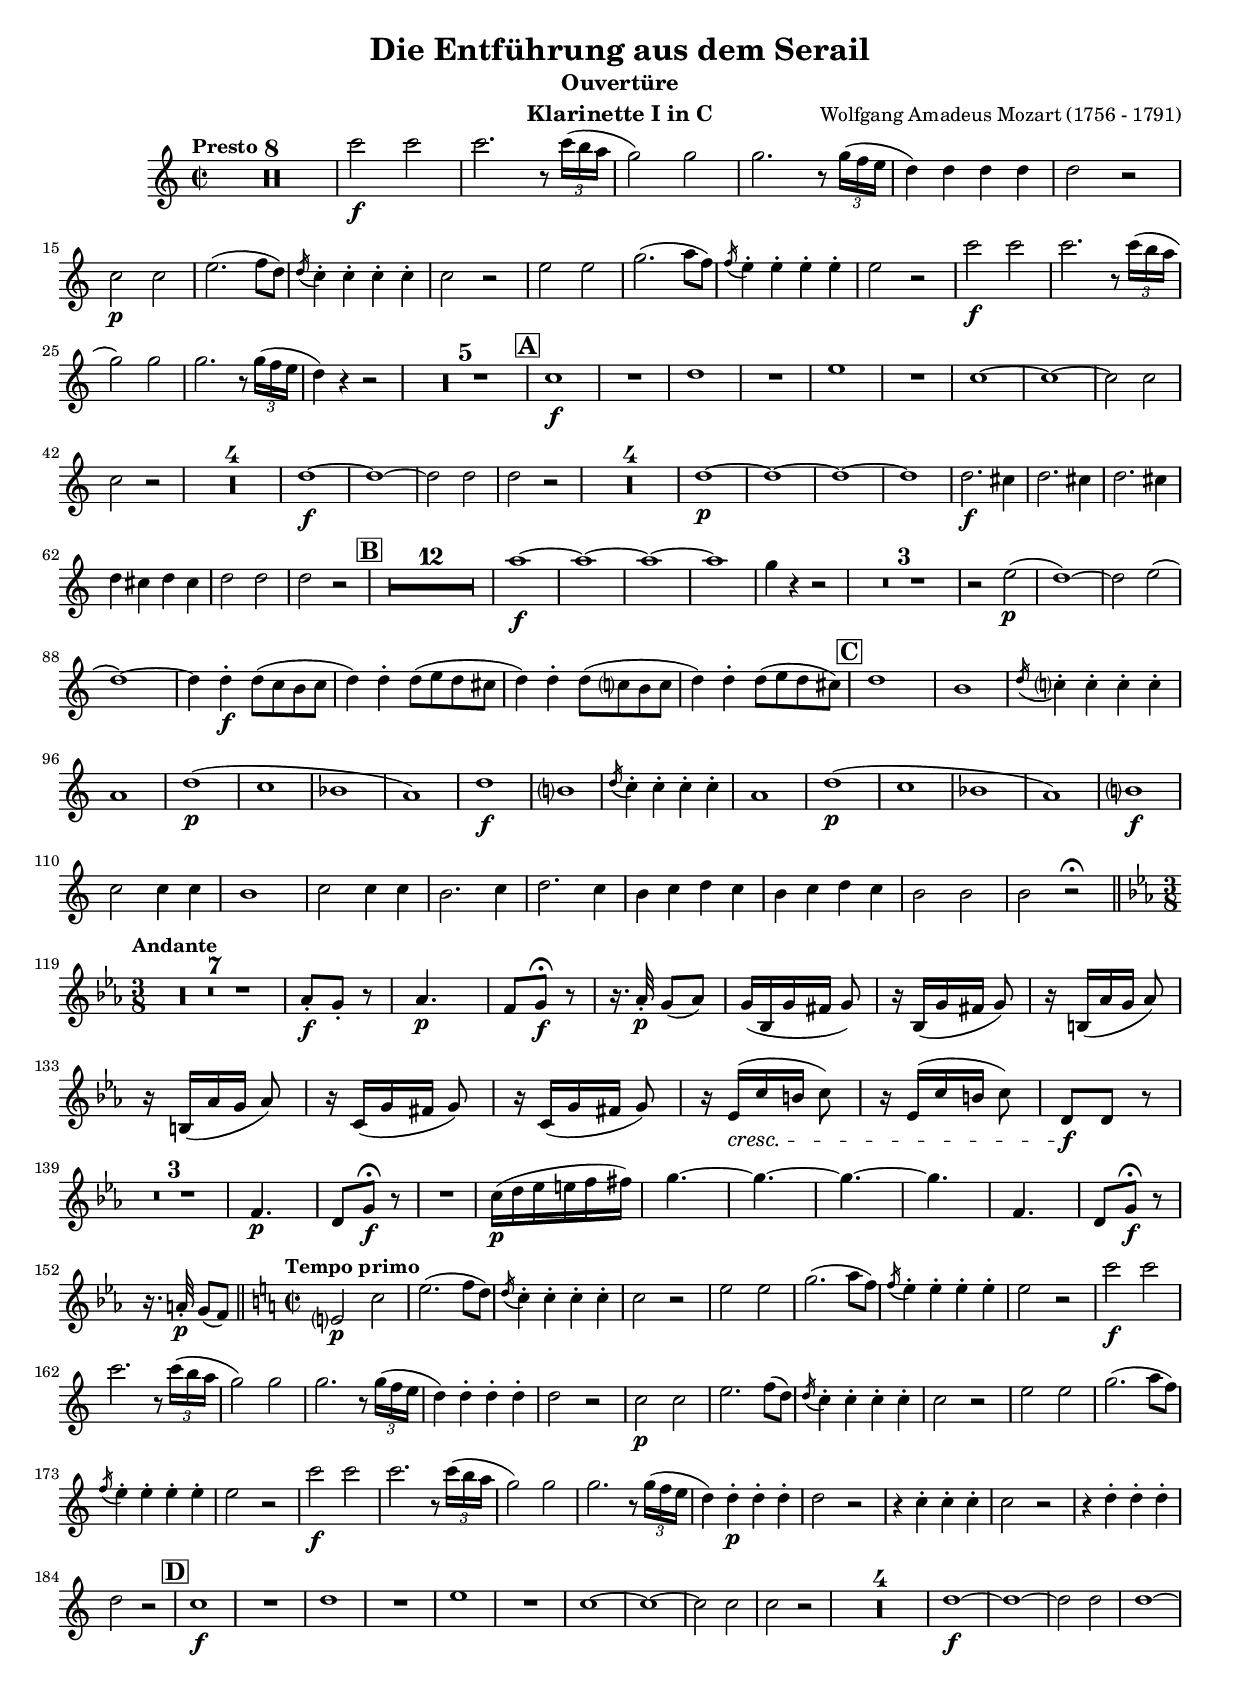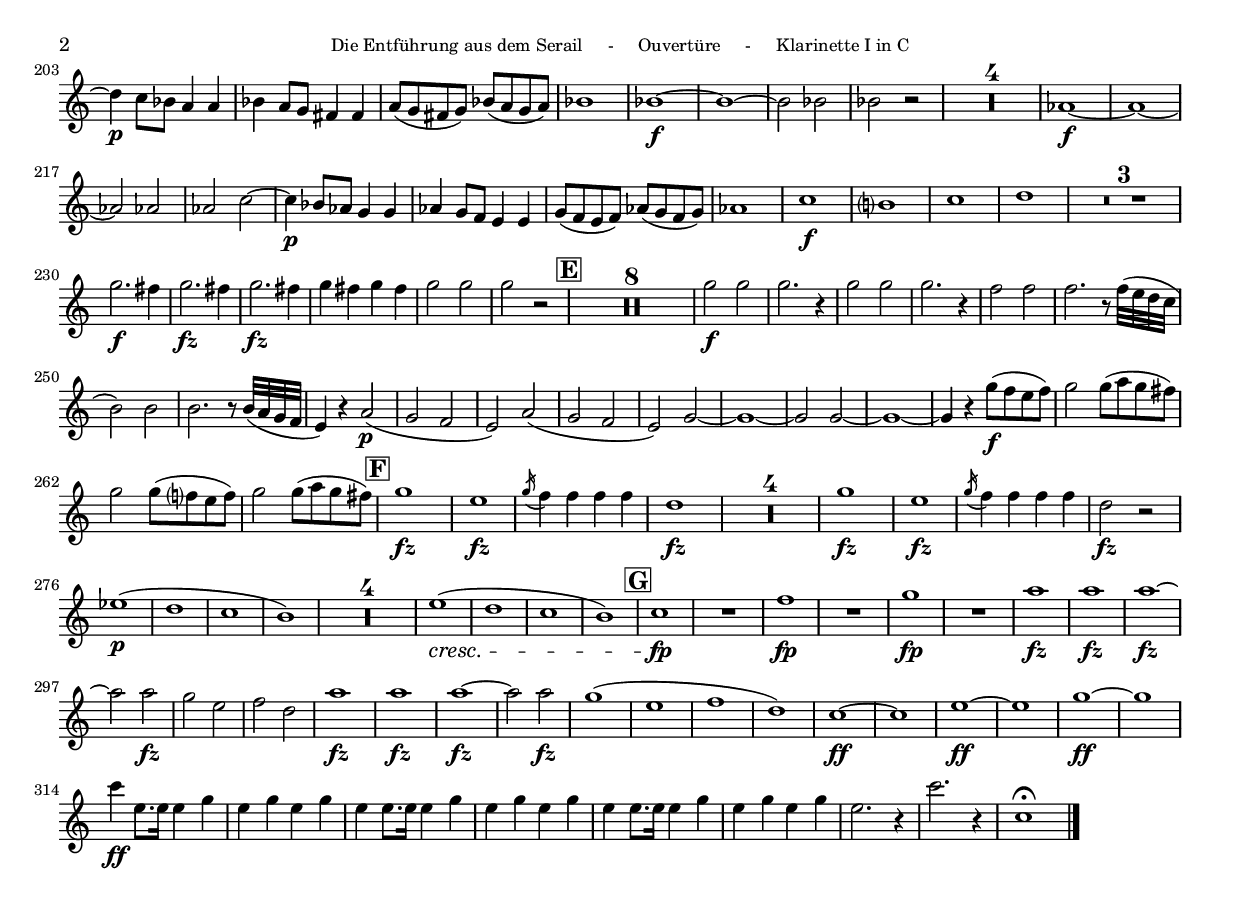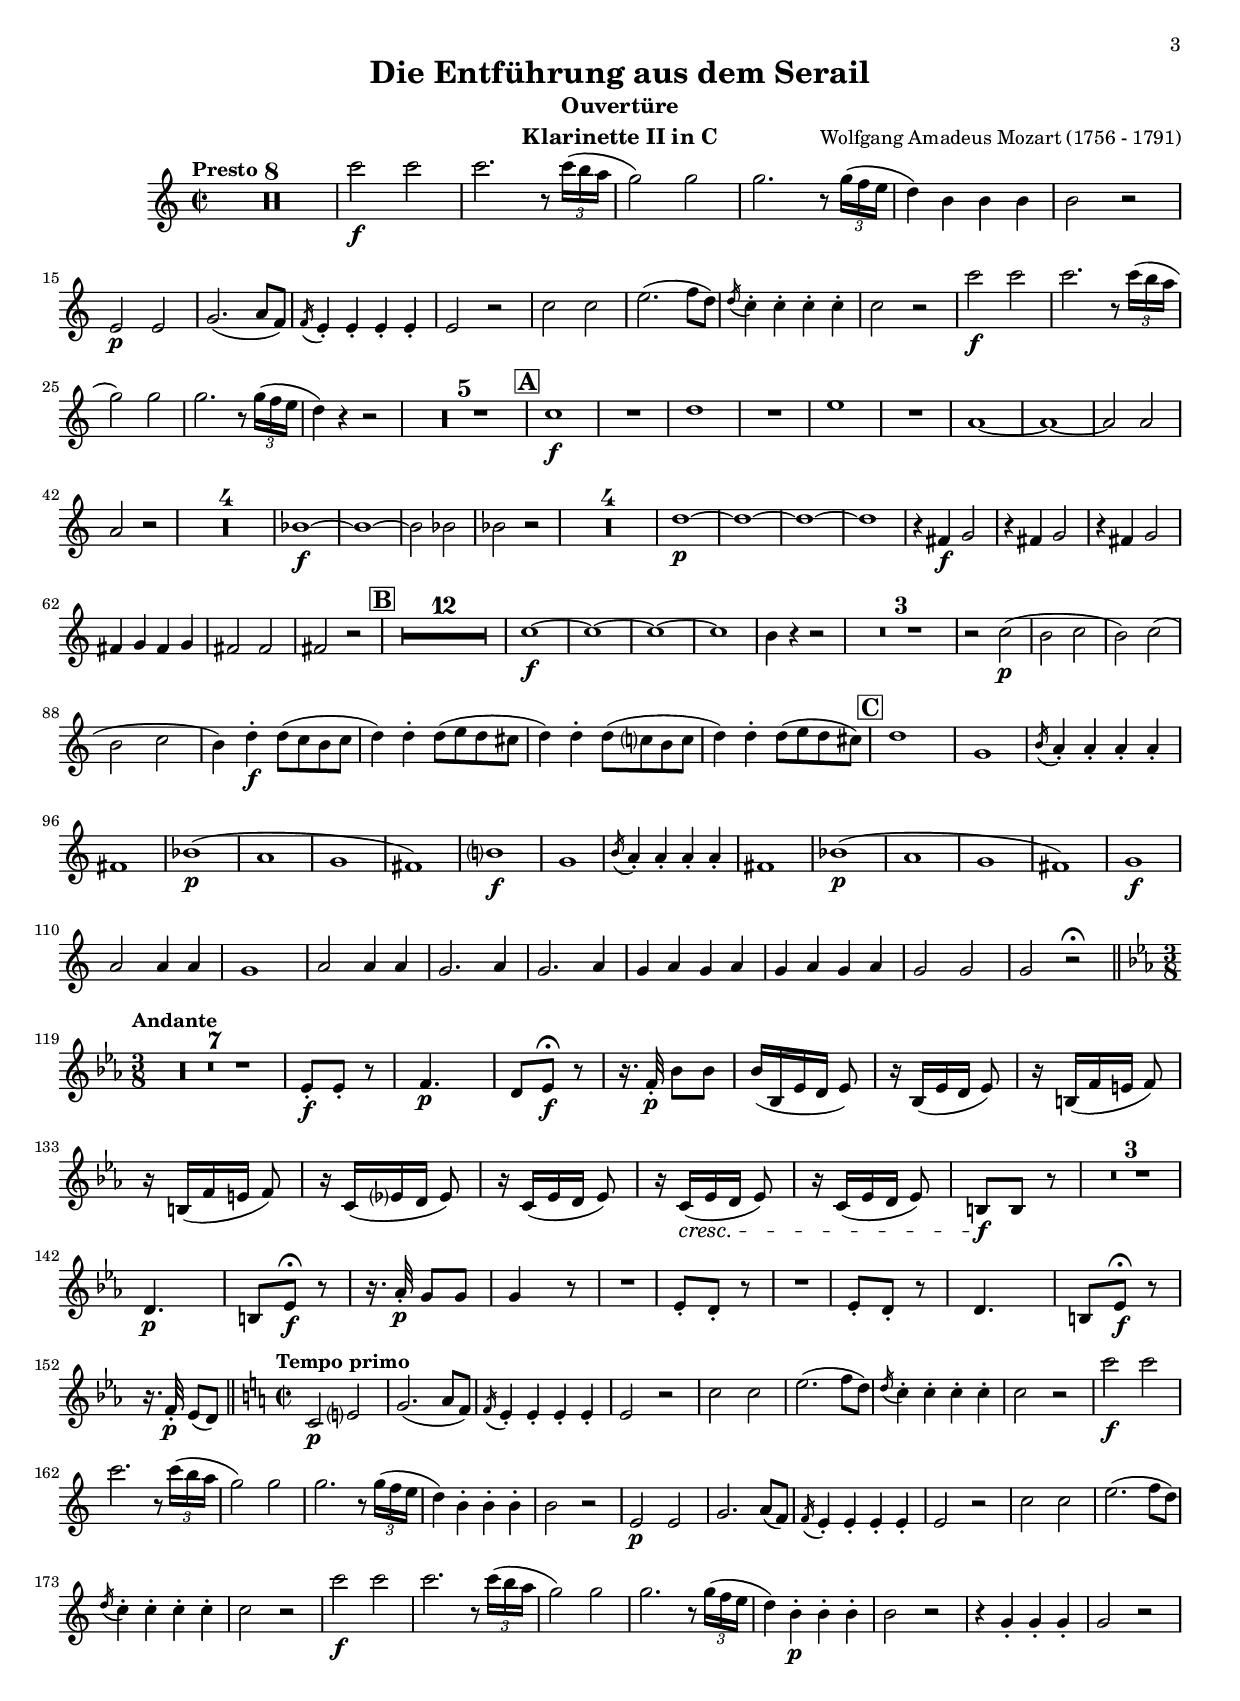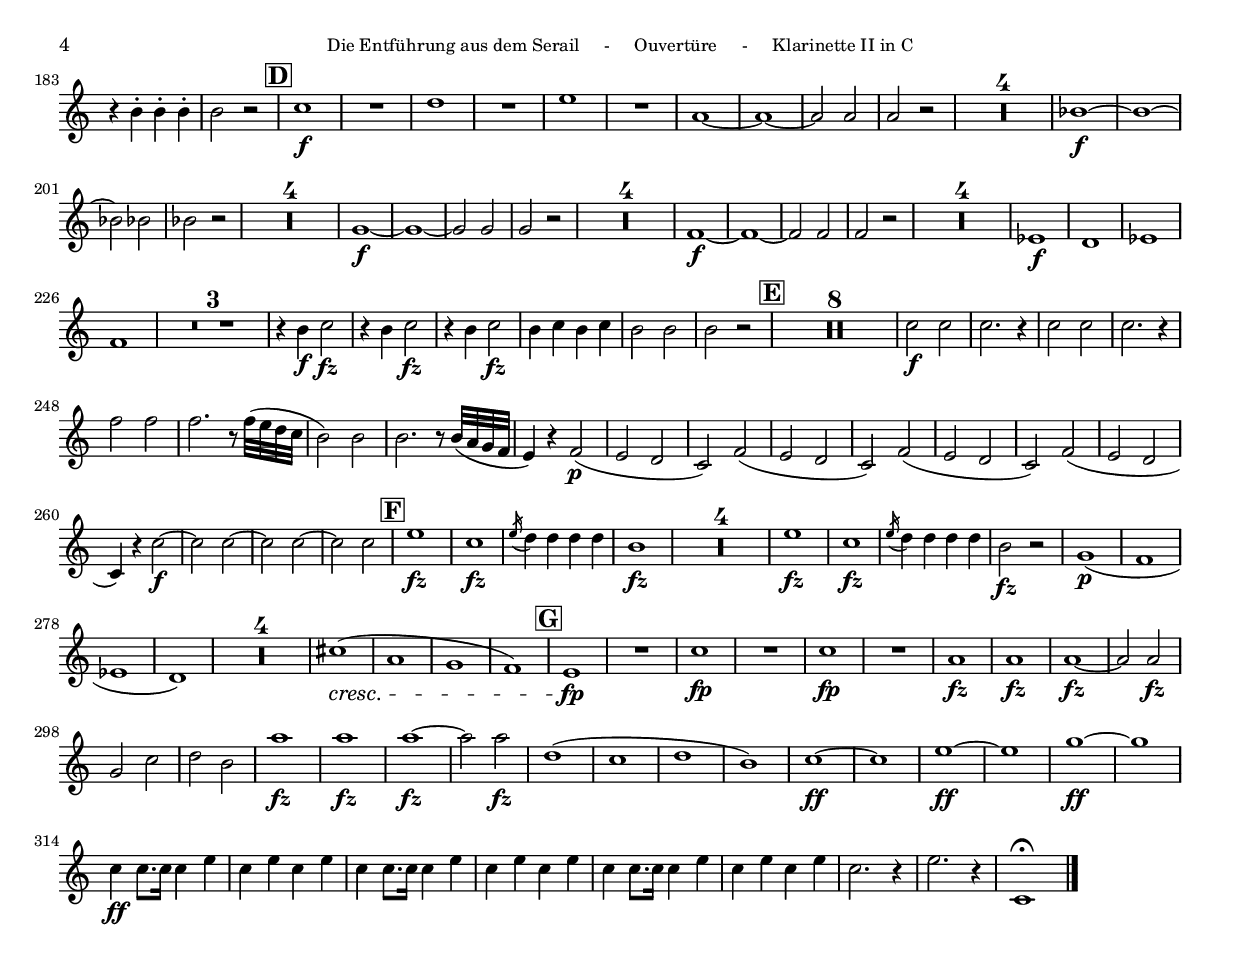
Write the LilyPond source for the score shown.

\version "2.18.2"
\language "deutsch"

\paper {
    top-margin = 10\mm
    bottom-margin = 10\mm
    left-margin = 10\mm
    right-margin = 10\mm
    ragged-last = ##t
}
  
\header{
  title = "Die Entführung aus dem Serail"
  subtitle = "Ouvertüre"
  composer = "Wolfgang Amadeus Mozart (1756 - 1791)"
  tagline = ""
}

% Adapt this for automatic line-breaks
% mBreak = {}
mBreak = { \break }
#(set-global-staff-size 17)

% Useful snippets
pDolce = \markup { \dynamic p \italic \bold "dolce" }
pesante = _\markup {\italic {"pesante"} }
pocoRit = ^\markup {\italic {"poco rit."} }
moltoRit = ^\markup {\italic {"molto rit."} }
pocoAnimato = ^\markup {\italic {"poco animato"} }
pocoAPocoPiuAnimato = ^\markup {\italic {"poco a poco più animato"} }
lunga = _\markup {\italic {"lunga"} }
string = ^\markup {\italic {"string."} }
legato = _\markup {\italic {"legato"} }
solo = ^\markup { "Solo" }
sic = ^\markup { \tiny { "sic!" } }

% Adapted from LSR http://lsr.di.unimi.it/LSR/Snippet?id=431
% Force a bar number to appear at the location of the next symbol
% Usage: \forceBarNumber a8 ...
forceBarNumber =
#(define-music-function (parser location music) (ly:music?)
    #{
      \override Score.BarNumber.break-visibility = ##(#f #t #t)
      $music
      \revert Score.BarNumber.break-visibility
    #})


% Adapted from http://lsr.di.unimi.it/LSR/Snippet?id=655
% Make title, subtitle, instrument appear on pages other than the first
#(define (part-not-first-page layout props arg)
   (if (not (= (chain-assoc-get 'page:page-number props -1)
               (ly:output-def-lookup layout 'first-page-number)))
       (interpret-markup layout props arg)
       empty-stencil))

\paper {
  oddHeaderMarkup = \markup
  \fill-line {
    " "
    \on-the-fly #part-not-first-page \fontsize #-1.0 \concat {
      \fromproperty #'header:title
      "     -     "
      \fromproperty #'header:subtitle
      "     -     "
      \fromproperty #'header:instrument
    }
    \on-the-fly #print-page-number-check-first \fromproperty #'page:page-number-string
  }
  evenHeaderMarkup = \markup
  \fill-line {
    \on-the-fly #print-page-number-check-first \fromproperty #'page:page-number-string
    \on-the-fly #part-not-first-page \fontsize #-1.0 \concat {
      \fromproperty #'header:title
      "     -     "
      \fromproperty #'header:subtitle
      "     -     "
      \fromproperty #'header:instrument
    }
    " "
  }
}

% ---------------------------------------------------------

clarinet_I_in_C_Music = {
  \relative c' {
    \transposition c
    \key c \major
    \defaultTimeSignature
    \time 2/2
    \tempo "Presto"

    % cl1 page 1 line 1
    \barNumberCheck #1
    R1*8 |
    c''2\f c |
    c2. r8 \tuplet 3/2 { c16( h a } |
    g2) g |
    g2. r8 \tuplet 3/2 { g16( f e } |
    d4) d d d |
    d2 r2 |
    \mBreak
    
    % cl1 page 1 line 2
    \barNumberCheck #15
    c2\p c |
    e2.( f8 d) |
    \acciaccatura { d16 } c4-. c-. c-. c-. |
    c2 r2 |
    e2 e |
    g2.( a8 f) |
    \acciaccatura { f16 } e4-. e-. e-. e-. |
    e2 r2 |
    c'2\f c |
    c2. r8 \tuplet 3/2 { c16( h a } |
    \mBreak
    
    % cl1 page 1 line 3
    \barNumberCheck #25
    g2) g |
    g2. r8 \tuplet 3/2 { g16( f e } |
    d4) r4 r2 |
    R1*5 |
    \mark #1
    c1\f |
    R1 |
    d1 |
    R1 |
    e1 |
    R1 |
    c1~ |
    c1~ |
    c2 c |
    \mBreak
    
    % cl1 page 1 line 4
    \barNumberCheck #42
    c2 r2 |
    R1*4 |
    d1\f~ |
    d1~ |
    d2 d |
    d2 r2 |
    R1*4 |
    d1\p~ |
    d1~ |
    d1~ |
    d1 |
    d2.\f cis4 |
    d2. cis4 |
    d2. cis4 |
    \mBreak
    
    % cl1 page 1 line 5
    \barNumberCheck #62
    d4 cis d cis |
    d2 d |
    d2 r2 |
    \mark #2
    R1*12
    a'1\f~ |
    a1~ |
    a1~ |
    a1 |
    g4 r4 r2 |
    R1*3 |
    r2 e2\p( |
    d1)~ |
    d2 e( |
    \mBreak
    
    % cl1 page 1 line 6
    \barNumberCheck #88
    d1)~ |
    d4 d-.\f d8( c h c |
    d4) d-. d8( e d cis |
    d4) d-. d8( c h c |
    d4) d-. d8( e d cis) |
    \mark #3
    d1 |
    h1 |
    \acciaccatura { d16 } c?4-. c-. c-. c-. |
    \mBreak
    
    % cl1 page 1 line 7
    \barNumberCheck #96
    a1 |
    d1\p( |
    c1 |
    b1 |
    a1) |
    d1\f |
    h?1 |
    \acciaccatura { d16 } c4-. c-. c-. c-. |
    a1 |
    d1\p( |
    c1 |
    b1 |
    a1) |
    h?1\f |
    \mBreak
    
    % cl1 page 1 line 8
    \barNumberCheck #110
    c2 c4 c |
    h1 |
    c2 c4 c |
    h2. c4 |
    d2. c4 |
    h4 c d c |
    h4 c d c |
    h2 h |
    h2 r2\fermata
    \bar "||"
    \mBreak

    % cl1 page 1 line 9
    \barNumberCheck #119
    \key es \major
    \time 3/8
    \tempo "Andante"
    R4.*7 |
    as8-.\f g-. r |
    as4.\p |
    f8 g\f\fermata r |
    r16. as32-.\p\noBeam g8( as) |
    g16( b, g' fis g8\noBeam) |
    r16 b,( g' fis g8\noBeam) |
    r16 h,( as' g as8\noBeam) |
    \mBreak
    
    % cl1 page 1 line 10
    \barNumberCheck #133
    r16 h,( as' g as8\noBeam) |
    r16 c,( g' fis g8\noBeam) |
    r16 c,( g' fis g8\noBeam) |
    r16 es(\cresc c' h c8\noBeam) |
    r16 es,( c' h c8\noBeam) |
    d,8\f d r |
    \mBreak
    
    % cl1 page 1 line 11
    \barNumberCheck #139
    R4.*3 |
    f4.\p |
    d8 g8\f\fermata r |
    R4. |
    c16(\p d es e f fis) |
    g4.~ |
    g4.~ |
    g4.~ |
    g4. |
    f,4. |
    d8 g8\f\fermata r |
    \mBreak
  
    % cl1 page 2 line 1
    \barNumberCheck #152
    r16. a32-.\p\noBeam g8( f) |
    \bar "||"
    \key c \major
    \time 2/2
    \tempo "Tempo primo"
    e?2\p c'2 |
    e2.( f8 d) |
    \acciaccatura { d16 } c4-. c-. c-. c-. |
    c2 r2 |
    e2 e |
    g2.( a8 f) |
    \acciaccatura { f16 } e4-. e-. e-. e-. |
    e2 r2 |
    c'2\f c |
    \mBreak
    
    % cl1 page 2 line 2
    \barNumberCheck #162
    c2. r8 \tuplet 3/2 { c16( h a } |
    g2) g |
    g2. r8 \tuplet 3/2 { g16( f e } |
    d4) d-. d-. d-. |
    d2 r2 |
    c2\p c |
    e2. f8( d) |
    \acciaccatura { d16 } c4-. c-. c-. c-. |
    c2 r2 |
    e2 e |
    g2.( a8 f) |
    \mBreak
    
    % cl1 page 2 line 3
    \barNumberCheck #173
    \acciaccatura { f16 } e4-. e-. e-. e-. |
    e2 r2 |
    c'2\f c |
    c2. r8 \tuplet 3/2 { c16( h a } |
    g2) g |
    g2. r8 \tuplet 3/2 { g16( f e } |
    d4) d-.\p d-. d-. |
    d2 r2 |
    r4 c-. c-. c-. |
    c2 r2 |
    r4 d-. d-. d-. ||
    \mBreak
    
    % cl1 page 2 line 4
    \barNumberCheck #184
    d2 r2 |
    \mark #4
    c1\f
    R1 |
    d1 |
    R1 |
    e1 |
    R1 |
    c1~ |
    c1~ |
    c2 c |
    c2 r2 |
    R1*4 |
    d1\f~ |
    d1~ |
    d2 d |
    d1~ |
    \mBreak
    
    % cl1 page 2 line 5
    \barNumberCheck #203
    d4\p c8 b a4 a |
    b4 a8 g fis4 fis |
    a8( g fis g) b( a g a) |
    b1 |
    b1\f~ |
    b1~ |
    b2 b |
    b2 r |
    R1*4 |
    as1\f~ |
    as1~ |
    \mBreak
    
    % cl1 page 2 line 6
    \barNumberCheck #217
    as2 as |
    as2 c~ |
    c4\p b8 as g4 g |
    as4 g8 f e4 e |
    g8( f e f) as( g f g) |
    as1 |
    c1\f |
    h?1 |
    c1 |
    d1 |
    R1*3 |
    \mBreak
    
    % cl1 page 2 line 7
    \barNumberCheck #230
    g2.\f fis4 |
    g2.\fz fis4 |
    g2.\fz fis4 |
    g4 fis g fis |
    g2 g |
    g2 r |
    \mark #5
    R1*8 |
    g2\f g |
    g2. r4 |
    g2 g |
    g2. r4 |
    f2 f |
    f2. r8 f32( e d c |
    \mBreak
    
    % cl1 page 2 line 8
    \barNumberCheck #250
    h2) h |
    h2. r8 h32( a g f |
    e4) r a2\p( |
    g2 f |
    e2) a( |
    g2 f |
    e2) g~ |
    g1~ |
    g2 g~ |
    g1~ |
    g4 r g'8\f( f e f) |
    g2 g8( a g fis) |
    \mBreak
    
    % cl1 page 2 line 9
    \barNumberCheck #262
    g2 g8( f e f) |
    g2 g8( a g fis) |
    \mark #6
    g1\fz |
    e1\fz |
    \acciaccatura { g16 } f4 f f f |
    d1\fz |
    R1*4 |
    g1\fz |
    e1\fz |
    \acciaccatura { g16 } f4 f f f |
    d2\fz r |
    \mBreak
    
    % cl1 page 2 line 10
    \barNumberCheck #276
    es1\p( |
    d1 |
    c1 |
    h1) |
    R1*4 |
    e1\cresc( |
    d1 |
    c1 |
    h1) |
    \mark #7
    c1\fp |
    R1 |
    f1\fp |
    R1 |
    g1\fp |
    R1 |
    a1\fz |
    a1\fz |
    a1\fz~ |
    \mBreak
    
    % cl1 page 2 line 11
    \barNumberCheck #297
    a2 a\fz |
    g2 e |
    f2 d |
    a'1\fz |
    a1\fz |
    a1\fz~ |
    a2 a\fz |
    g1( |
    e1 |
    f1 |
    d1) |
    c1\ff~ |
    c1 |
    e1\ff~ |
    e1 |
    g1\ff~ |
    g1 |
    \mBreak
    
    % cl1 page 2 line 12
    \barNumberCheck #314
    c4\ff e,8. e16 e4 g |
    e4 g e g |
    e4 e8. e16 e4 g |
    e4 g e g |
    e4 e8. e16 e4 g |
    e4 g e g |
    e2. r4 |
    c'2. r4 |
    c,1\fermata
    \bar "|."
    \mBreak
    
  }
}


clarinet_II_in_C_Music = {
  \relative c' {
    \transposition c
    \key c \major
    \defaultTimeSignature
    \time 2/2
    \tempo "Presto"

    % cl2 page 1 line 1
    \barNumberCheck #1
    R1*8 |
    c''2\f c |
    c2. r8 \tuplet 3/2 { c16( h a } |
    g2) g |
    g2. r8 \tuplet 3/2 { g16( f e } |
    d4) h h h |
    h2 r2 |
    \mBreak
    
    % cl2 page 1 line 2
    \barNumberCheck #15
    e,2\p e |
    g2.( a8 f) |
    \acciaccatura { f16 } e4-. e-. e-. e-. |
    e2 r2 |
    c'2 c |
    e2.( f8 d) |
    \acciaccatura { d16 } c4-. c-. c-. c-. |
    c2 r2 |
    c'2\f c |
    c2. r8 \tuplet 3/2 { c16( h a } |
    \mBreak
    
    % cl2 page 1 line 3
    \barNumberCheck #25
    g2) g |
    g2. r8 \tuplet 3/2 { g16( f e } |
    d4) r4 r2 |
    R1*5 |
    \mark #1
    c1\f |
    R1 |
    d1 |
    R1 |
    e1 |
    R1 |
    a,1~ |
    a1~ |
    a2 a |
    \mBreak
    
    % cl2 page 1 line 4
    \barNumberCheck #42
    a2 r2 |
    R1*4 |
    b1\f~ |
    b1~ |
    b2 b |
    b2 r2 |
    R1*4 |
    d1\p~ |
    d1~ |
    d1~ |
    d1 |
    r4 fis,\f g2 |
    r4 fis g2 |
    r4 fis g2 |
    \mBreak
    
    % cl2 page 1 line 5
    \barNumberCheck #62
    fis4 g fis g |
    fis2 fis |
    fis2 r2 |
    \mark #2
    R1*12
    c'1\f~ |
    c1~ |
    c1~ |
    c1 |
    h4 r4 r2 |
    R1*3 |
    r2 c2\p( |
    h2 c |
    h2) c( |
    \mBreak
    
    % cl2 page 1 line 6
    \barNumberCheck #88
    h2 c |
    h4) d-.\f d8( c h c |
    d4) d-. d8( e d cis |
    d4) d-. d8( c h c |
    d4) d-. d8( e d cis) |
    \mark #3
    d1 |
    g,1 |
    \acciaccatura { h16 } a4-. a-. a-. a-. |
    \mBreak
    
    % cl2 page 1 line 7
    \barNumberCheck #96
    fis1 |
    b1\p( |
    a1 |
    g1 |
    fis1) |
    h?1\f |
    g1 |
    \acciaccatura { h16 } a4-. a-. a-. a-. |
    fis1 |
    b1\p( |
    a1 |
    g1 |
    fis1) |
    g1\f |
    \mBreak
    
    % cl2 page 1 line 8
    \barNumberCheck #110
    a2 a4 a |
    g1 |
    a2 a4 a |
    g2. a4 |
    g2. a4 |
    g4 a g a |
    g4 a g a |
    g2 g |
    g2 r2\fermata
    \bar "||"
    \mBreak

    % cl2 page 1 line 9
    \barNumberCheck #119
    \key es \major
    \time 3/8
    \tempo "Andante"
    R4.*7 |
    es8-.\f es-. r |
    f4.\p |
    d8 es\f\fermata r |
    r16. f32-.\p\noBeam b8 b |
    b16( b, es d es8\noBeam) |
    r16 b( es d es8\noBeam) |
    r16 h( f' e f8\noBeam) |
    \mBreak
    
    % cl2 page 1 line 10
    \barNumberCheck #133
    r16 h,( f' e f8\noBeam) |
    r16 c( es d es8\noBeam) |
    r16 c( es d es8\noBeam) |
    r16 c(\cresc es d es8\noBeam) |
    r16 c( es d es8\noBeam) |
    h8\f h r |
    R4.*3 |
    \mBreak
    
    % cl2 page 1 line 11
    \barNumberCheck #142
    d4.\p |
    h8 es8\f\fermata r |
    r16. as32-.\p\noBeam g8 g |	% FIXME: Similar rhythm in various places above
    g4 r8 |
    R4. |
    es8-. d-. r |
    R4. |
    es8-. d-. r |
    d4. |
    h8 es8\f\fermata r |
    \mBreak
  
    % cl2 page 2 line 1
    \barNumberCheck #152
    r16. f32-.\p\noBeam es8( d) |
    \bar "||"
    \key c \major
    \time 2/2
    \tempo "Tempo primo"
    c2\p e?2 |
    g2.( a8 f) |
    \acciaccatura { f16 } e4-. e-. e-. e-. |
    e2 r2 |
    c'2 c |
    e2.( f8 d) |
    \acciaccatura { d16 } c4-. c-. c-. c-. |
    c2 r2 |
    c'2\f c |
    \mBreak
    
    % cl2 page 2 line 2
    \barNumberCheck #162
    c2. r8 \tuplet 3/2 { c16( h a } |
    g2) g |
    g2. r8 \tuplet 3/2 { g16( f e } |
    d4) h-. h-. h-. |
    h2 r2 |
    e,2\p e |
    g2. a8( f) |
    \acciaccatura { f16 } e4-. e-. e-. e-. |
    e2 r2 |
    c'2 c |
    e2.( f8 d) |
    \mBreak
    
    % cl2 page 2 line 3
    \barNumberCheck #173
    \acciaccatura { d16 } c4-. c-. c-. c-. |
    c2 r2 |
    c'2\f c |
    c2. r8 \tuplet 3/2 { c16( h a } |
    g2) g |
    g2. r8 \tuplet 3/2 { g16( f e } |
    d4) h-.\p h-. h-. |
    h2 r2 |
    r4 g-. g-. g-. |
    g2 r2 |
    \mBreak
    
    % cl2 page 2 line 4
    \barNumberCheck #183
    r4 h-. h-. h-. ||
    h2 r2 |
    \mark #4
    c1\f
    R1 |
    d1 |
    R1 |
    e1 |
    R1 |
    a,1~ |
    a1~ |
    a2 a |
    a2 r2 |
    R1*4 |
    b1\f~ |
    b1~ |
    \mBreak
    
    % cl2 page 2 line 5
    \barNumberCheck #201
    b2 b |
    b2 r |
    R1*4
    g1\f~ |
    g1~ |
    g2 g |
    g2 r |
    R1*4 |
    f1\f~ |
    f1~ |
    f2 f |
    f2 r |
    R1*4 |
    es1\f |
    d1 |
    es1 |
    \mBreak
    
    % cl2 page 2 line 6
    \barNumberCheck #226
    f1 |
    R1*3 |
    r4 h\f c2\fz |
    r4 h c2\fz |
    r4 h c2\fz |
    h4 c h c |
    h2 h |
    h2 r |
    \mark #5
    R1*8 |
    c2\f c |
    c2. r4 |
    c2 c |
    c2. r4 |
    \mBreak
    
    % cl2 page 2 line 7
    \barNumberCheck #248
    f2 f |
    f2. r8 f32( e d c |
    h2) h |
    h2. r8 h32( a g f |
    e4) r f2\p( |
    e2 d |
    c2) f( |
    e2 d |
    c2) f( |
    e2 d |
    c2) f( |
    e2 d |
    \mBreak
    
    % cl2 page 2 line 9
    \barNumberCheck #260
    c4) r c'2\f~ |
    c2 c~ |
    c2 c~ |
    c2 c |
    \mark #6
    e1\fz |
    c1\fz |
    \acciaccatura { e16 } d4 d d d |
    h1\fz |
    R1*4 |
    e1\fz |
    c1\fz |
    \acciaccatura { e16 } d4 d d d |
    h2\fz r |
    g1\p( |
    f1 |
    \mBreak
    
    % cl2 page 2 line 10
    \barNumberCheck #278
    es1 |
    d1) |
    R1*4 |
    cis'1\cresc( |
    a1 |
    g1 |
    f1) |
    \mark #7
    e1\fp |
    R1 |
    c'1\fp |
    R1 |
    c1\fp |
    R1 |
    a1\fz |
    a1\fz |
    a1\fz~ |
    a2 a\fz |
    \mBreak
    
    % cl2 page 2 line 11
    \barNumberCheck #298
    g2 c |
    d2 h |
    a'1\fz |
    a1\fz |
    a1\fz~ |
    a2 a\fz |
    d,1( |
    c1 |
    d1 |
    h1) |
    c1\ff~ |
    c1 |
    e1\ff~ |
    e1 |
    g1\ff~ |
    g1 |
    \mBreak
    
    % cl2 page 2 line 12
    \barNumberCheck #314
    c,4\ff c8. c16 c4 e |
    c4 e c e |
    c4 c8. c16 c4 e |
    c4 e c e |
    c4 c8. c16 c4 e |
    c4 e c e |
    c2. r4 |
    e2. r4 |
    c,1\fermata
    \bar "|."
    \mBreak
    
  }
}


\bookpart {
  \header{
    instrument = "Klarinette I in C"
  }
  \score {
    \new Staff {
      \compressFullBarRests
      \set Score.markFormatter = #format-mark-box-alphabet
      \override DynamicLineSpanner.staff-padding = #3
      \accidentalStyle Score.modern-cautionary
      \new Voice {
        {
          % \transpose c b
          \clarinet_I_in_C_Music
        }
      }
    }
  }
}


\bookpart {
  \header{
    instrument = "Klarinette II in C"
  }
  \score {
    \new Staff {
      \compressFullBarRests
      \set Score.markFormatter = #format-mark-box-alphabet
      \override DynamicLineSpanner.staff-padding = #3
      \accidentalStyle Score.modern-cautionary
      \new Voice {
        {
          % \transpose c b
          \clarinet_II_in_C_Music
        }
      }
    }
  }
}
